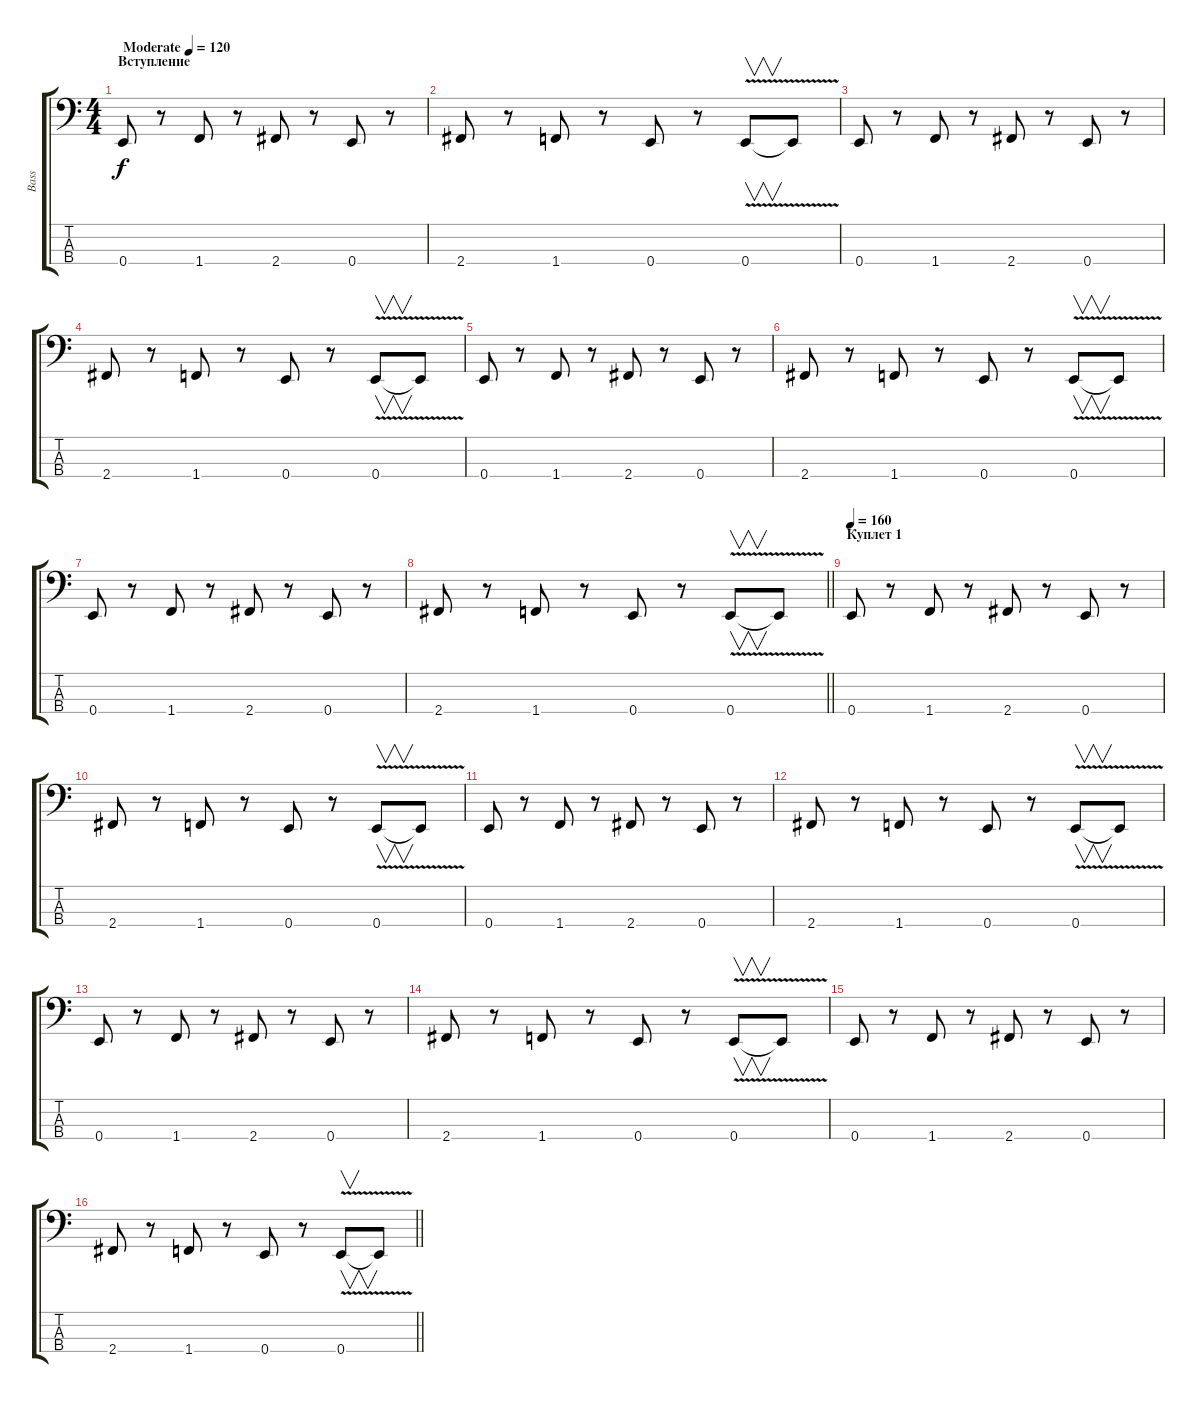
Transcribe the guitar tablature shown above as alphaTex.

\track ("Bass" "Bass") {instrument electricbassfinger}
\staff {score tabs}
\tuning (G2 D2 A1 E1) {hide}
\ts (4 4)
\section ("" "Вступление")
\tempo (120 "Moderate")
\tempo 160
\tempo 150
\tempo (120 "Moderate")
\clef f4
\ks c
0.4.8{dy f instrument electricbassfinger} r.8 1.4.8 r.8 2.4.8 r.8 0.4.8 r.8 |
2.4.8 r.8 1.4.8 r.8 0.4.8 r.8 0.4{v}.8{v} 0.4{t}.8 |
0.4.8 r.8 1.4.8 r.8 2.4.8 r.8 0.4.8 r.8 |
2.4.8 r.8 1.4.8 r.8 0.4.8 r.8 0.4{v}.8{v} 0.4{t}.8 |
0.4.8 r.8 1.4.8 r.8 2.4.8 r.8 0.4.8 r.8 |
2.4.8 r.8 1.4.8 r.8 0.4.8 r.8 0.4{v}.8{v} 0.4{t}.8 |
0.4.8 r.8 1.4.8 r.8 2.4.8 r.8 0.4.8 r.8 |
\barLineRight lightlight
2.4.8 r.8 1.4.8 r.8 0.4.8 r.8 0.4{v}.8{v} 0.4{t}.8 |
\section ("" "Куплет 1")
\tempo 160
0.4.8 r.8 1.4.8 r.8 2.4.8 r.8 0.4.8 r.8 |
2.4.8 r.8 1.4.8 r.8 0.4.8 r.8 0.4{v}.8{v} 0.4{t}.8 |
0.4.8 r.8 1.4.8 r.8 2.4.8 r.8 0.4.8 r.8 |
2.4.8 r.8 1.4.8 r.8 0.4.8 r.8 0.4{v}.8{v} 0.4{t}.8 |
0.4.8 r.8 1.4.8 r.8 2.4.8 r.8 0.4.8 r.8 |
2.4.8 r.8 1.4.8 r.8 0.4.8 r.8 0.4{v}.8{v} 0.4{t}.8 |
0.4.8 r.8 1.4.8 r.8 2.4.8 r.8 0.4.8 r.8 |
\barLineRight lightlight
2.4.8 r.8 1.4.8 r.8 0.4.8 r.8 0.4{v}.8{v} 0.4{t}.8
